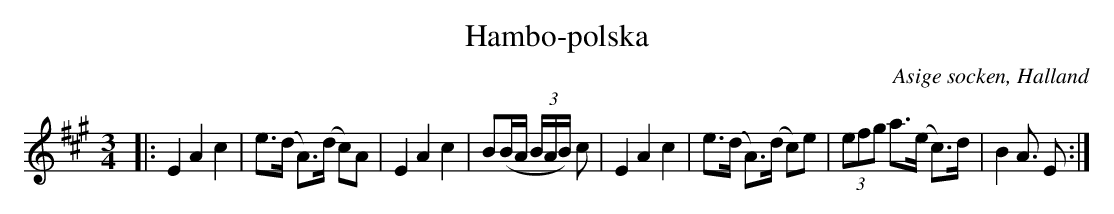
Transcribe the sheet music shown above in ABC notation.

X:1
T:Hambo-polska
O:Asige socken, Halland
M:3/4
L:1/8
K:A
|: E2 A2 c2 | e>(d A)>(d c)A | E2 A2 c2 | B(B/2A/2 (3B/2A/2B/2) c| E2 A2 c2 | e>(d A)>(d c)e | (3efg a>(e c)>d| B2 A3/2 E  :|
